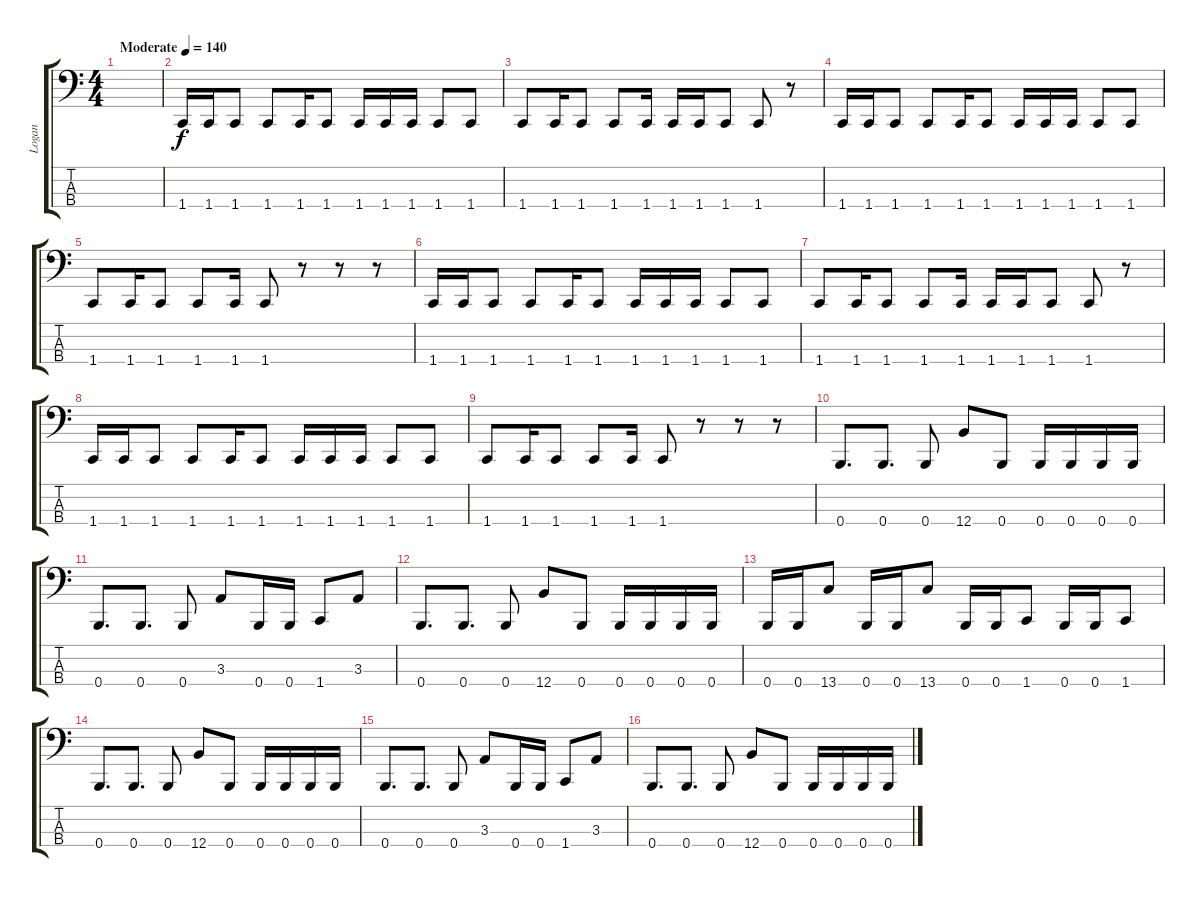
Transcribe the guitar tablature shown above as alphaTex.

\track ("Logan" "Logan") {instrument electricbasspick}
\staff {score tabs}
\tuning (E2 B1 Gb1 B0) {hide}
\ts (4 4)
\tempo (140 "Moderate")
\clef f4
\ks c
|
1.4.16 1.4.16 1.4.8 1.4.8 1.4.16 1.4.8 1.4.16 1.4.16 1.4.16 1.4.8 1.4.8 |
1.4.8 1.4.16 1.4.8 1.4.8 1.4.16 1.4.16 1.4.16 1.4.8 1.4.8 r.8 |
1.4.16 1.4.16 1.4.8 1.4.8 1.4.16 1.4.8 1.4.16 1.4.16 1.4.16 1.4.8 1.4.8 |
1.4.8 1.4.16 1.4.8 1.4.8 1.4.16 1.4.8 r.8 r.8 r.8 |
1.4.16 1.4.16 1.4.8 1.4.8 1.4.16 1.4.8 1.4.16 1.4.16 1.4.16 1.4.8 1.4.8 |
1.4.8 1.4.16 1.4.8 1.4.8 1.4.16 1.4.16 1.4.16 1.4.8 1.4.8 r.8 |
1.4.16 1.4.16 1.4.8 1.4.8 1.4.16 1.4.8 1.4.16 1.4.16 1.4.16 1.4.8 1.4.8 |
1.4.8 1.4.16 1.4.8 1.4.8 1.4.16 1.4.8 r.8 r.8 r.8 |
0.4.8{d} 0.4.8{d} 0.4.8 12.4.8 0.4.8 0.4.16 0.4.16 0.4.16 0.4.16 |
0.4.8{d} 0.4.8{d} 0.4.8 3.3.8 0.4.16 0.4.16 1.4.8 3.3.8 |
0.4.8{d} 0.4.8{d} 0.4.8 12.4.8 0.4.8 0.4.16 0.4.16 0.4.16 0.4.16 |
0.4.16 0.4.16 13.4.8 0.4.16 0.4.16 13.4.8 0.4.16 0.4.16 1.4.8 0.4.16 0.4.16 1.4.8 |
0.4.8{d} 0.4.8{d} 0.4.8 12.4.8 0.4.8 0.4.16 0.4.16 0.4.16 0.4.16 |
0.4.8{d} 0.4.8{d} 0.4.8 3.3.8 0.4.16 0.4.16 1.4.8 3.3.8 |
0.4.8{d} 0.4.8{d} 0.4.8 12.4.8 0.4.8 0.4.16 0.4.16 0.4.16 0.4.16
